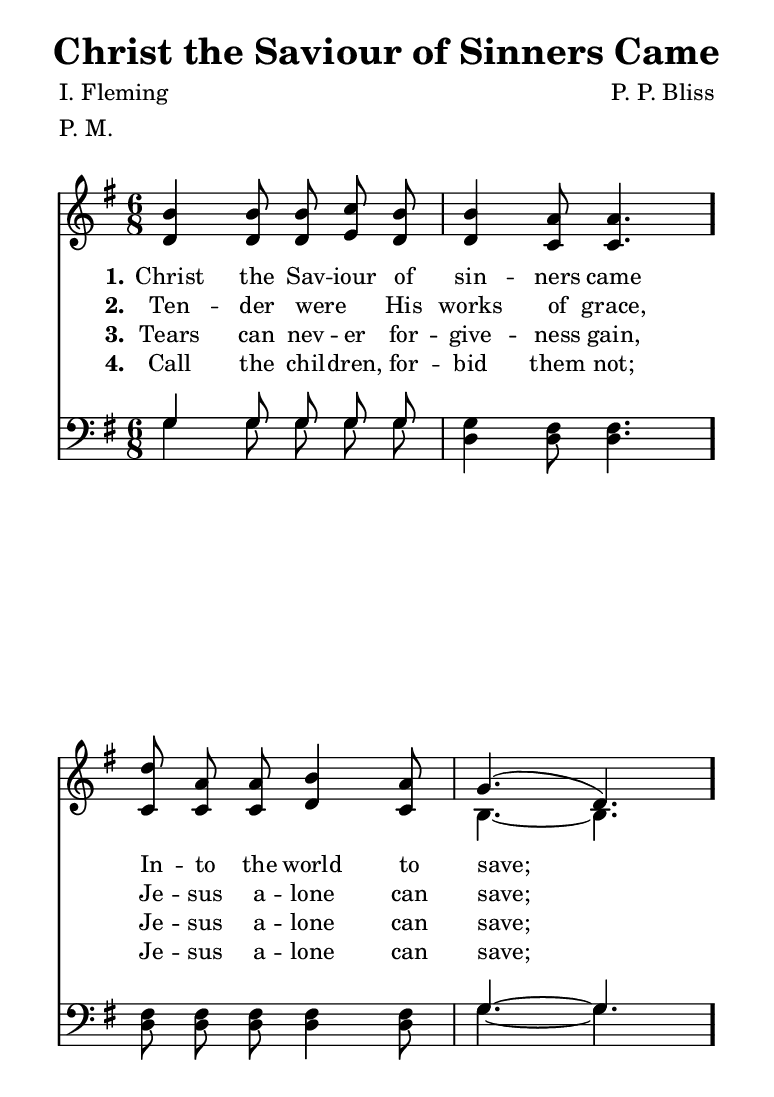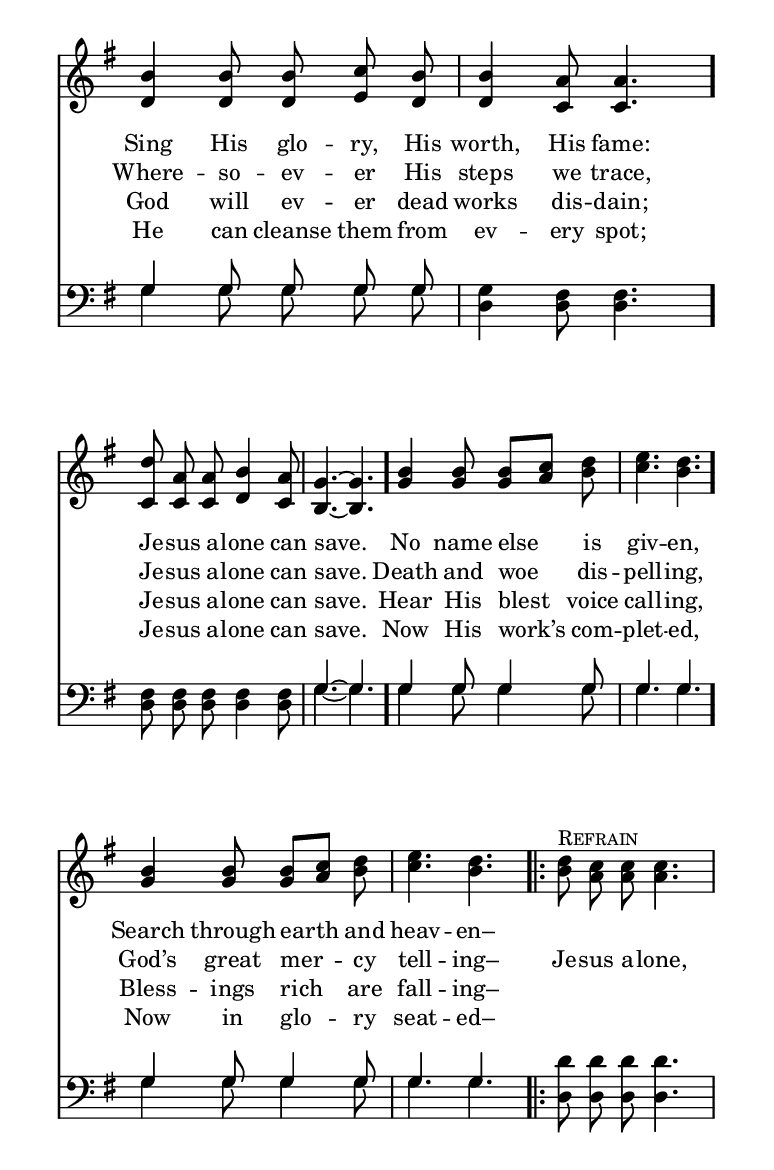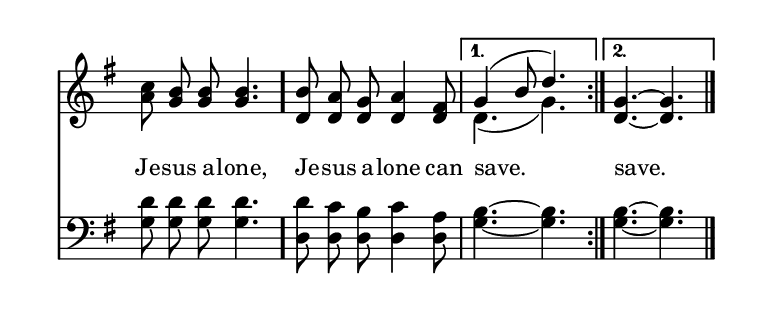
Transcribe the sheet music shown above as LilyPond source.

\include "common/global.ily"
\paper {
  \include "common/paper.ily"
}

\header{
  %children
  hymnnumber = "332"
  title = "Christ the Saviour of Sinners Came"
  tunename = "Wonderful Words of Life"
  meter = "P. M."
  poet = "I. Fleming"
  composer = "P. P. Bliss"
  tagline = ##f
}

global = {
  \include "common/overrides.ily"
  \override Staff.TimeSignature.style = #'numbered
  \time 6/8
  \override Score.MetronomeMark.transparent = ##t % hide all fermata changes too
  \tempo 4=80
  \key g \major
  \autoBeamOff
}

patternA = { c4 c8 c c c | c4 c8 c4. }
patternB = { c8 c c c4 c8 | c4. c }
patternC = { c4 c8 c8[ c] c | c4. c }
patternD = { c4 c8 c4 c8 | c4. c }
patternE = { c8 c c c4. }
patternF = { c8 c c c4 c8 }

notesSoprano = {
\global
\relative c'' {

  \changePitch \patternA { b b b c b | b a a }
  \changePitch \patternB { d a a b a | g( d) }
  \changePitch \patternA { b' b b c b | b a a }
  \changePitch \patternB { d a a b a | g ~ g }
  \changePitch \patternC { b b b c d | e d }
  \changePitch \patternC { b b b c d | e d } \bar ".|:-||"

  \repeat volta 2 {
    \changePitch \patternE { d^\markup { \small \caps "Refrain" } c c c | c b b b }
    \changePitch \patternF { b a g a fis | }
  } \alternative {
    { g4( b8 d4.) }
    { g,4. ~ g }
  }

  \bar "|."

}
}

notesAlto = {
\global
\relative e' {

  \changePitch \patternA { d d d e d | d c c }
  \changePitch \patternB { c c c d c | b ~ b }
  \changePitch \patternA { d d d e d | d c c }
  \changePitch \patternB { c c c d c | b ~ b }
  \changePitch \patternC { g' g g a b | c b }
  \changePitch \patternC { g g g a b | c b }

  \repeat volta 2 {
    \changePitch \patternE { b a a a | a g g g }
    \changePitch \patternF { d d d d d | }
  } \alternative {
    { d4.( g) }
    { d4. ~ d }
  }

}
}

notesTenor = {
\global
\relative a {

  \changePitch \patternA { g g g g g | g fis fis }
  \changePitch \patternB { fis fis fis fis fis | g ~ g }
  \changePitch \patternA { g g g g g | g fis fis }
  \changePitch \patternB { fis fis fis fis fis | g ~ g }
  \changePitch \patternD { g g g g | g g }
  \changePitch \patternD { g g g g | g g }

  \repeat volta 2 {
    \changePitch \patternE { d' d d d | d d d d }
    \changePitch \patternF { d c b c a | }
  } \alternative {
    { b4. ~ b }
    { b4. ~ b }
  }

}
}

notesBass = {
\global
\relative f {

  \changePitch \patternA { g g g g g | d d d }
  \changePitch \patternB { d d d d d | g ~ g }
  \changePitch \patternA { g g g g g | d d d }
  \changePitch \patternB { d d d d d | g ~ g }
  \changePitch \patternD { g g g g | g g }
  \changePitch \patternD { g g g g | g g }

  \repeat volta 2 {
    \changePitch \patternE { d d d d | g g g g }
    \changePitch \patternF { d d d d d | }
  } \alternative {
    { g4. ~ g }
    { g4. ~ g }
  }

}
}

Refrain = \lyricmode {

Je -- sus a -- lone, Je -- sus a -- lone, \bar "."
Je -- sus a -- lone can save. %{HIDE>%} save. %{<HIDE%} % \bar "."
%LYRICS Je -- sus a -- lone, Je -- sus a -- lone,
%LYRICS Je -- sus a -- lone can save.

}

wordsA = \lyricmode {
\set stanza = "1."

Christ the Sav -- iour of sin -- ners came \bar "." % original does not have line-end bars
In -- to the world to save; \bar "."
Sing His glo -- ry, His worth, His fame: \bar "."
Je -- sus a -- lone can save. \bar "."
No name else is giv -- en, \bar "."
Search through earth and heav -- en– % \bar "."

}

wordsB = \lyricmode {
\set stanza = "2."

Ten -- der were _ His works of grace,
Je -- sus a -- lone can save;
Where -- so -- ev -- er His steps we trace,
Je -- sus a -- lone can save.
Death and woe dis -- pell -- ing,
God’s great mer -- cy tell -- ing–

\Refrain

}

wordsC = \lyricmode {
\set stanza = "3."

Tears can nev -- er for -- give -- ness gain,
Je -- sus a -- lone can save;
God will ev -- er dead works dis -- dain;
Je -- sus a -- lone can save.
Hear His blest voice call -- ing,
Bless -- ings rich are fall -- ing–

}

wordsD = \lyricmode {
\set stanza = "4."

Call the chil -- dren, for -- bid them not;
Je -- sus a -- lone can save;
He can cleanse them from ev -- ery spot;
Je -- sus a -- lone can save.
Now His work’s com -- plet -- ed,
Now in glo -- ry seat -- ed–

}

\score {
  \context ChoirStaff <<
    \context Staff = upper <<
      \set Staff.autoBeaming = ##f
      \set ChoirStaff.systemStartDelimiter = #'SystemStartBar
      \set ChoirStaff.printPartCombineTexts = ##f
      \partcombine #'(2 . 9) \notesSoprano \notesAlto
      \context NullVoice = sopranos { \voiceOne << \notesSoprano >> }
      \context Lyrics = one   \lyricsto sopranos \wordsA
      \context Lyrics = two   \lyricsto sopranos \wordsB
      \context Lyrics = three \lyricsto sopranos \wordsC
      \context Lyrics = four  \lyricsto sopranos \wordsD
    >>
    \context Staff = men <<
      \set Staff.autoBeaming = ##f
      \clef bass
      \set ChoirStaff.printPartCombineTexts = ##f
      \partcombine #'(2 . 9) \notesTenor \notesBass
    >>
  >>
  \layout {
    \include "common/layout.ily"
  }
}

\score {
  \unfoldRepeats \context ChoirStaff <<
    \context Staff = upper <<
      \context Voice = sopranos { \voiceOne << \notesSoprano >> }
      \context Voice = altos { \voiceTwo << \notesAlto >> }
    >>
    \context Staff = men <<
      \context Voice = tenors { \voiceOne << \notesTenor >> }
      \context Voice = basses { \voiceTwo << \notesBass >> }
    >>
  >>
  \midi{
    \include "common/midi.ily"
  }
}

\version "2.19.49"  % necessary for upgrading to future LilyPond versions.

% vi:set et ts=2 sw=2 ai nocindent syntax=lilypond:
